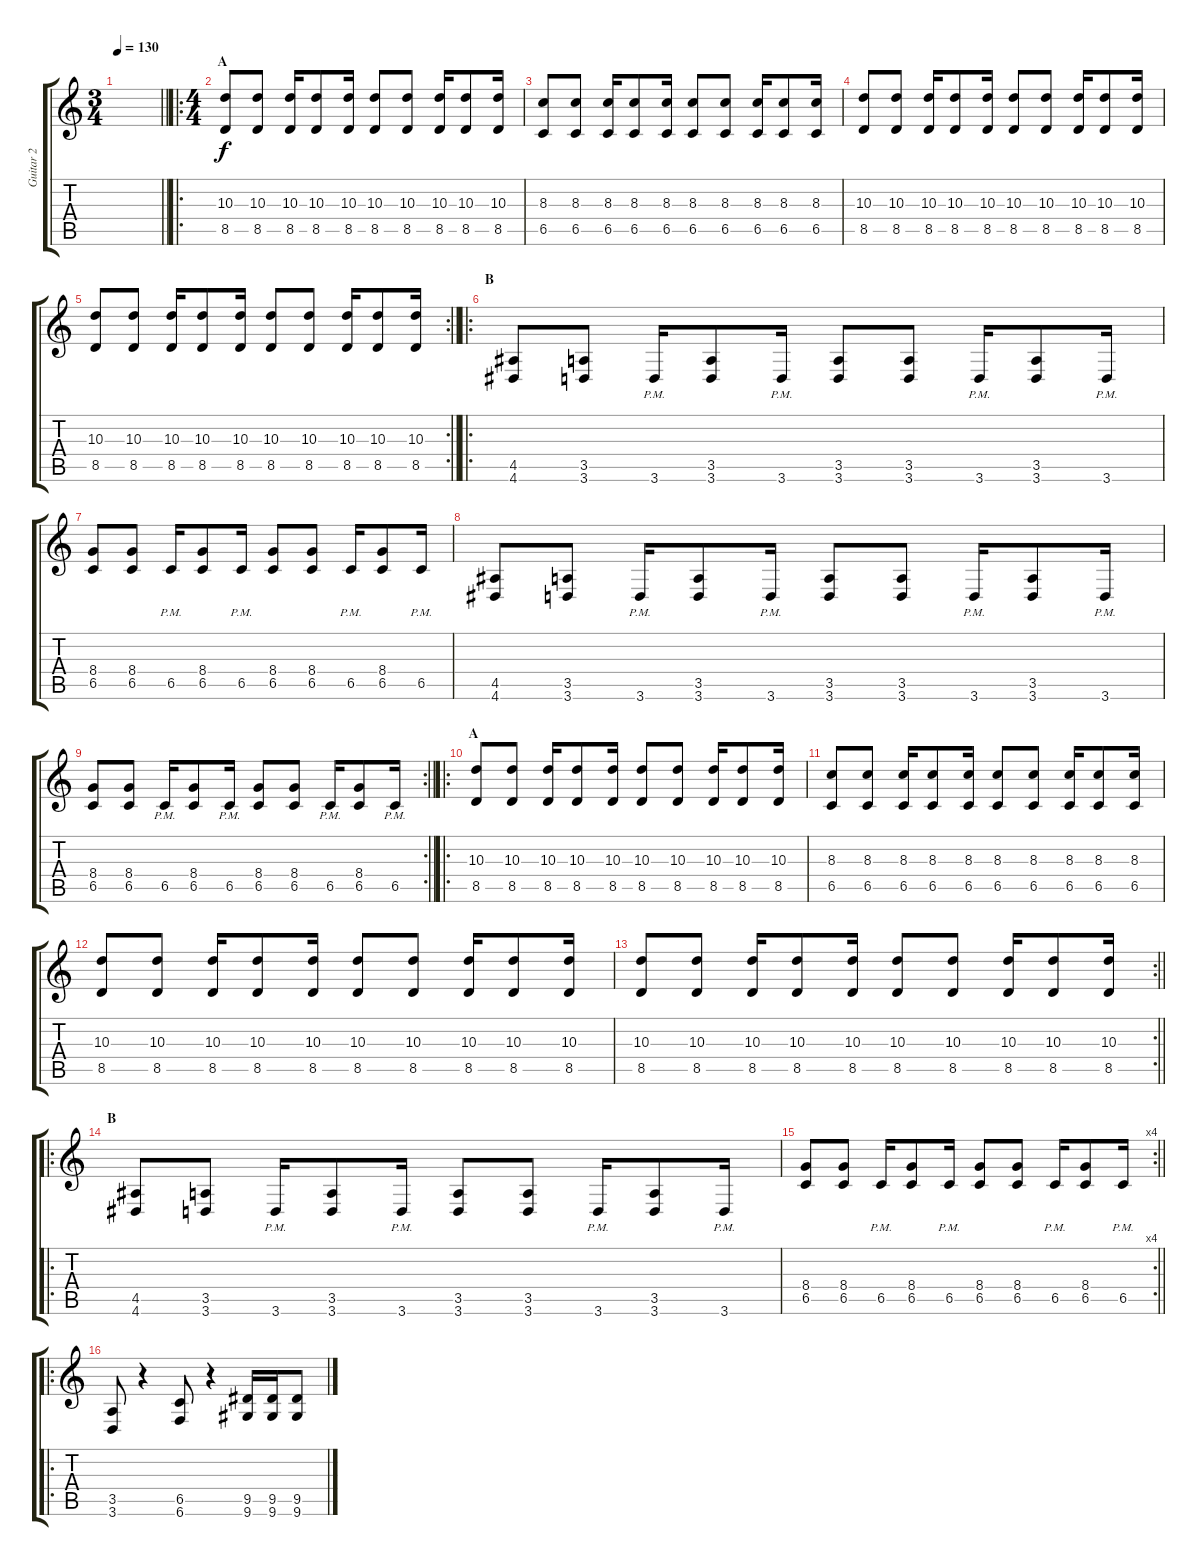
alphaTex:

\track ("Guitar 2" "Guitar 2") {instrument distortionguitar}
\staff {score tabs}
\tuning (Db4 Ab3 E3 B2 Gb2 B1) {hide}
\ts (3 4)
\tempo 130
\clef g2
\barLineRight lightlight
\ks c
|
\ro
\ts (4 4)
\section ("" "A")
(10.3 8.5).8 (10.3 8.5).8 (10.3 8.5).16 (10.3 8.5).8 (10.3 8.5).16 (10.3 8.5).8 (10.3 8.5).8 (10.3 8.5).16 (10.3 8.5).8 (10.3 8.5).16 |
(8.3 6.5).8 (8.3 6.5).8 (8.3 6.5).16 (8.3 6.5).8 (8.3 6.5).16 (8.3 6.5).8 (8.3 6.5).8 (8.3 6.5).16 (8.3 6.5).8 (8.3 6.5).16 |
(10.3 8.5).8 (10.3 8.5).8 (10.3 8.5).16 (10.3 8.5).8 (10.3 8.5).16 (10.3 8.5).8 (10.3 8.5).8 (10.3 8.5).16 (10.3 8.5).8 (10.3 8.5).16 |
\rc 2
\barLineRight lightlight
(10.3 8.5).8 (10.3 8.5).8 (10.3 8.5).16 (10.3 8.5).8 (10.3 8.5).16 (10.3 8.5).8 (10.3 8.5).8 (10.3 8.5).16 (10.3 8.5).8 (10.3 8.5).16 |
\ro
\section ("" "B")
(4.5 4.6).8 (3.5 3.6).8 3.6{pm}.16 (3.5 3.6).8 3.6{pm}.16 (3.5 3.6).8 (3.5 3.6).8 3.6{pm}.16 (3.5 3.6).8 3.6{pm}.16 |
(8.4 6.5).8 (8.4 6.5).8 6.5{pm}.16 (8.4 6.5).8 6.5{pm}.16 (8.4 6.5).8 (8.4 6.5).8 6.5{pm}.16 (8.4 6.5).8 6.5{pm}.16 |
(4.5 4.6).8 (3.5 3.6).8 3.6{pm}.16 (3.5 3.6).8 3.6{pm}.16 (3.5 3.6).8 (3.5 3.6).8 3.6{pm}.16 (3.5 3.6).8 3.6{pm}.16 |
\rc 2
\barLineRight lightlight
(8.4 6.5).8 (8.4 6.5).8 6.5{pm}.16 (8.4 6.5).8 6.5{pm}.16 (8.4 6.5).8 (8.4 6.5).8 6.5{pm}.16 (8.4 6.5).8 6.5{pm}.16 |
\ro
\section ("" "A")
(10.3 8.5).8 (10.3 8.5).8 (10.3 8.5).16 (10.3 8.5).8 (10.3 8.5).16 (10.3 8.5).8 (10.3 8.5).8 (10.3 8.5).16 (10.3 8.5).8 (10.3 8.5).16 |
(8.3 6.5).8 (8.3 6.5).8 (8.3 6.5).16 (8.3 6.5).8 (8.3 6.5).16 (8.3 6.5).8 (8.3 6.5).8 (8.3 6.5).16 (8.3 6.5).8 (8.3 6.5).16 |
(10.3 8.5).8 (10.3 8.5).8 (10.3 8.5).16 (10.3 8.5).8 (10.3 8.5).16 (10.3 8.5).8 (10.3 8.5).8 (10.3 8.5).16 (10.3 8.5).8 (10.3 8.5).16 |
\rc 2
\barLineRight lightlight
(10.3 8.5).8 (10.3 8.5).8 (10.3 8.5).16 (10.3 8.5).8 (10.3 8.5).16 (10.3 8.5).8 (10.3 8.5).8 (10.3 8.5).16 (10.3 8.5).8 (10.3 8.5).16 |
\ro
\section ("" "B")
(4.5 4.6).8 (3.5 3.6).8 3.6{pm}.16 (3.5 3.6).8 3.6{pm}.16 (3.5 3.6).8 (3.5 3.6).8 3.6{pm}.16 (3.5 3.6).8 3.6{pm}.16 |
\rc 4
\barLineRight lightlight
(8.4 6.5).8 (8.4 6.5).8 6.5{pm}.16 (8.4 6.5).8 6.5{pm}.16 (8.4 6.5).8 (8.4 6.5).8 6.5{pm}.16 (8.4 6.5).8 6.5{pm}.16 |
\ro
(3.5 3.6).8 r.4 (6.5 6.6).8 r.4 (9.5 9.6).16 (9.5 9.6).16 (9.5 9.6).8
